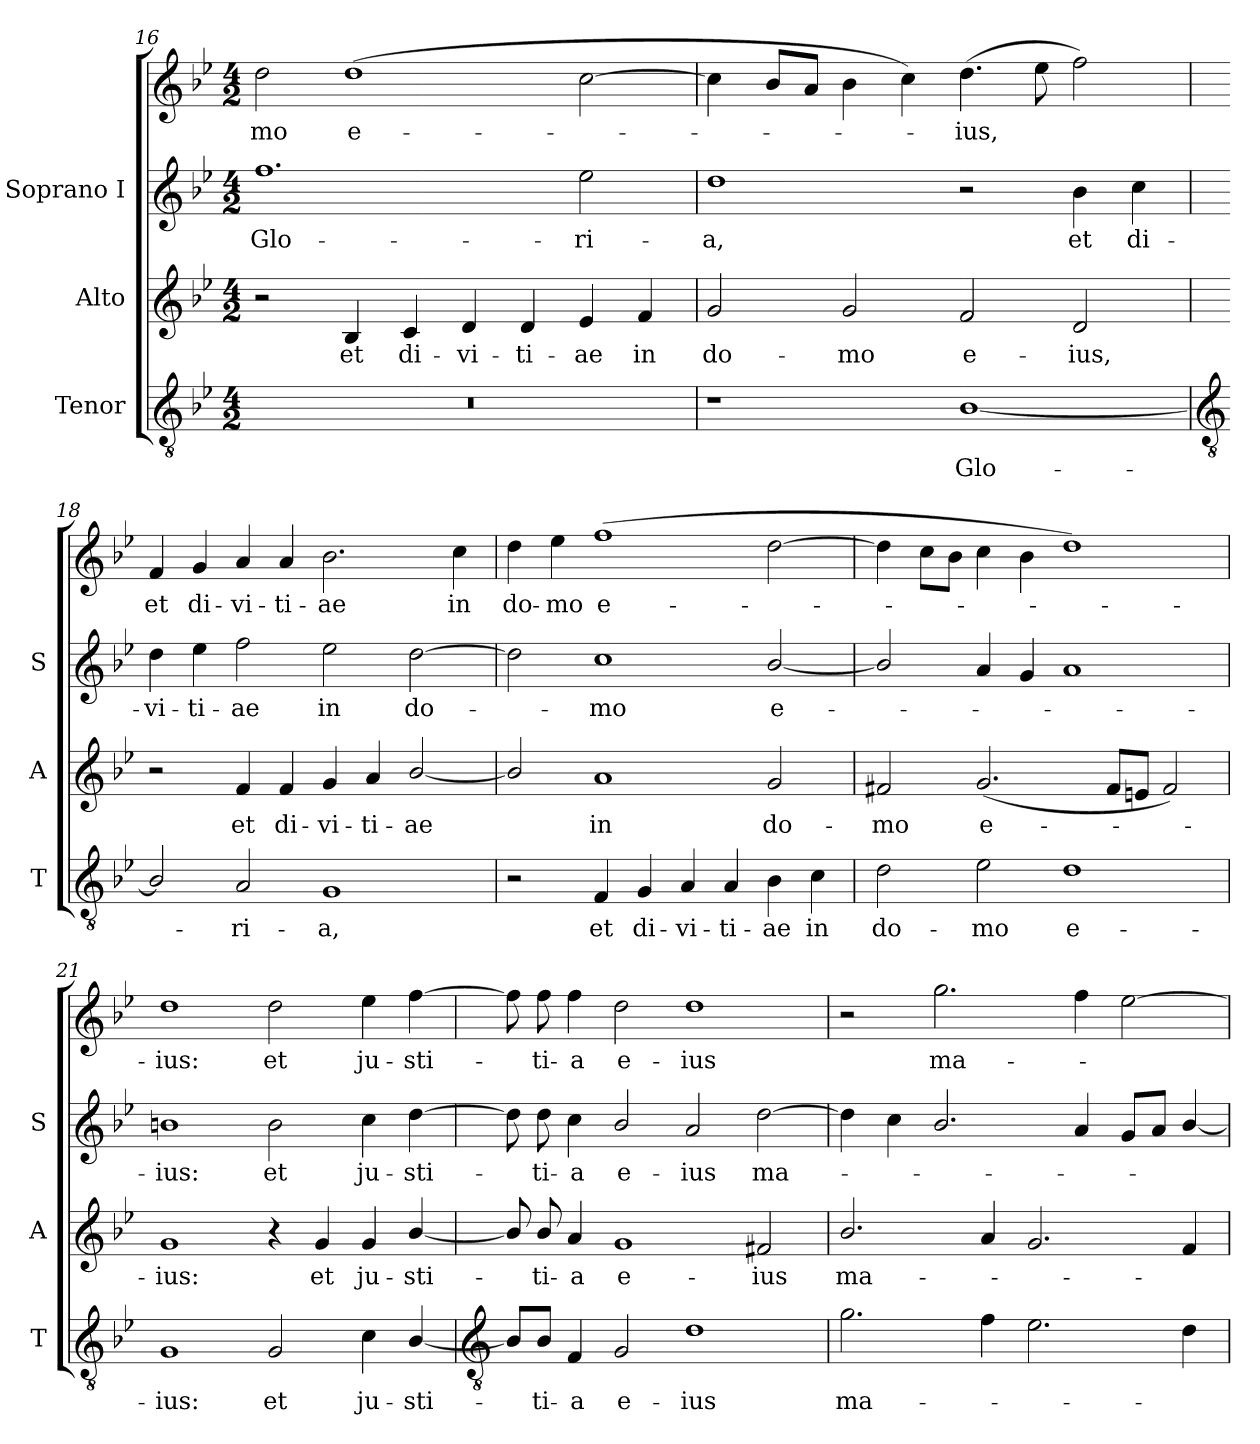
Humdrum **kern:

**kern	**text	**kern	**text	**kern	**text	**kern	**text
*part3	*part3	*part2	*part2	*part1	*part1	*part1	*part1
*staff4	*staff4	*staff3	*staff3	*staff2	*staff2	*staff1	*staff1
*I"Tenor	*	*I"Alto	*	*I"Soprano I	*	*	*
*I'T	*	*I'A	*	*I'S	*	*	*
*clefGv2	*	*clefG2	*	*clefG2	*	*clefG2	*
*k[b-e-]	*	*k[b-e-]	*	*k[b-e-]	*	*k[b-e-]	*
*B-:	*	*B-:	*	*B-:	*	*B-:	*
*M4/2	*	*M4/2	*	*M4/2	*	*M4/2	*
=16	=16	=16	=16	=16	=16	=16	=16
!	!	!	!	!	!LO:LY:b	!	!LO:LY:b
0r	.	2r	.	1.ff	Glo-	2dd	mo
!	!	!	!LO:LY:b	!	!	!	!LO:LY:b
.	.	4B-	et	.	.	(>1dd	e-
!	!	!	!LO:LY:b	!	!	!	!
.	.	4c	di-	.	.	.	.
!	!	!	!LO:LY:b	!	!	!	!
.	.	4d	-vi-	.	.	.	.
!	!	!	!LO:LY:b	!	!	!	!
.	.	4d	-ti-	.	.	.	.
!	!	!	!LO:LY:b	!	!LO:LY:b	!	!
.	.	4e-	-ae	2ee-	-ri-	[2cc	.
!	!	!	!LO:LY:b	!	!	!	!
.	.	4f	in	.	.	.	.
=17	=17	=17	=17	=17	=17	=17	=17
!	!	!	!LO:LY:b	!	!LO:LY:b	!	!
1r	.	2g	do-	1dd	a,	4cc]	.
.	.	.	.	.	.	8b-L	.
.	.	.	.	.	.	8aJ	.
!	!	!	!LO:LY:b	!	!	!	!
.	.	2g	-mo	.	.	4b-	.
.	.	.	.	.	.	4cc)	.
!	!LO:LY:b	!	!LO:LY:b	!	!	!	!LO:LY:b
[1B-/	Glo-	2f	e-	2r	.	(>4.dd	-ius,
.	.	.	.	.	.	8ee-	.
!	!	!	!LO:LY:b	!	!LO:LY:b	!	!
.	.	2d	-ius,	4b-	et	2ff)	.
!	!	!	!	!	!LO:LY:b	!	!
.	.	.	.	4cc	di-	.	.
!!LO:LB:g=z
=18	=18	=18	=18	=18	=18	=18	=18
*clefGv2	*	*	*	*	*	*	*
!	!	!	!	!	!LO:LY:b	!	!LO:LY:b
2B-/]	.	2r	.	4dd	vi-	4f	-et
!	!	!	!	!	!LO:LY:b	!	!LO:LY:b
.	.	.	.	4ee-	-ti-	4g	di-
!	!LO:LY:b	!	!LO:LY:b	!	!LO:LY:b	!	!LO:LY:b
2A/	ri-	4f	et	2ff	-ae	4a	-vi-
!	!	!	!LO:LY:b	!	!	!	!LO:LY:b
.	.	4f	di-	.	.	4a	-ti-
!	!LO:LY:b	!	!LO:LY:b	!	!LO:LY:b	!	!LO:LY:b
1G	-a,	4g	-vi-	2ee-	in	2.b-	-ae
!	!	!	!LO:LY:b	!	!	!	!
.	.	4a	-ti-	.	.	.	.
!	!	!	!LO:LY:b	!	!LO:LY:b	!	!
.	.	[2b-/	-ae	[2dd	do-	.	.
!	!	!	!	!	!	!	!LO:LY:b
.	.	.	.	.	.	4cc	in
=19	=19	=19	=19	=19	=19	=19	=19
!	!	!	!	!	!	!	!LO:LY:b
2r	.	2b-/]	.	2dd]	.	4dd	do-
!	!	!	!	!	!	!	!LO:LY:b
.	.	.	.	.	.	4ee-	-mo
!	!LO:LY:b	!	!LO:LY:b	!	!LO:LY:b	!	!LO:LY:b
4F	et	1a	in	1cc	mo	(>1ff	e-
!	!LO:LY:b	!	!	!	!	!	!
4G	di-	.	.	.	.	.	.
!	!LO:LY:b	!	!	!	!	!	!
4A	-vi-	.	.	.	.	.	.
!	!LO:LY:b	!	!	!	!	!	!
4A	-ti-	.	.	.	.	.	.
!	!LO:LY:b	!	!LO:LY:b	!	!LO:LY:b	!	!
4B-	-ae	2g	do-	[2b-/	e-	[2dd	.
!	!LO:LY:b	!	!	!	!	!	!
4c	in	.	.	.	.	.	.
=20	=20	=20	=20	=20	=20	=20	=20
!	!LO:LY:b	!	!LO:LY:b	!	!	!	!
2d	do-	2f#X	-mo	2b-/]	.	4dd]	.
.	.	.	.	.	.	8ccL	.
.	.	.	.	.	.	8b-J	.
!	!LO:LY:b	!	!LO:LY:b	!	!	!	!
2e-	-mo	(<2.g	e-	4a	.	4cc	.
.	.	.	.	4g/	.	4b-	.
!	!LO:LY:b	!	!	!	!	!	!
1d	e-	.	.	1a	.	1dd)	.
.	.	8f#L	.	.	.	.	.
.	.	8enJ	.	.	.	.	.
.	.	2f#)	.	.	.	.	.
=21	=21	=21	=21	=21	=21	=21	=21
!	!LO:LY:b	!	!LO:LY:b	!	!LO:LY:b	!	!LO:LY:b
1G	-ius:	1g	ius:	1bn	ius:	1dd	ius:
!	!LO:LY:b	!	!	!	!LO:LY:b	!	!LO:LY:b
2G	et	4r	.	2b	et	2dd	et
!	!	!	!LO:LY:b	!	!	!	!
.	.	4g	et	.	.	.	.
!	!LO:LY:b	!	!LO:LY:b	!	!LO:LY:b	!	!LO:LY:b
4c	ju-	4g	ju-	4cc	ju-	4ee-	ju-
!	!LO:LY:b	!	!LO:LY:b	!	!LO:LY:b	!	!LO:LY:b
[4B-/	-sti-	[4b-/	-sti-	[4dd	-sti-	[4ff	-sti-
!!LO:LB:g=z
=22	=22	=22	=22	=22	=22	=22	=22
*clefGv2	*	*	*	*	*	*	*
8B-/L]	.	8b-/]	.	8dd]	.	8ff]	.
!	!LO:LY:b	!	!LO:LY:b	!	!LO:LY:b	!	!LO:LY:b
8B-/J	ti-	8b-/	ti-	8dd	ti-	8ff	ti-
!	!LO:LY:b	!	!LO:LY:b	!	!LO:LY:b	!	!LO:LY:b
4F	-a	4a/	-a	4cc	-a	4ff	-a
!	!LO:LY:b	!	!LO:LY:b	!	!LO:LY:b	!	!LO:LY:b
2G	e-	1g	e-	2b-/	e-	2dd	e-
!	!LO:LY:b	!	!	!	!LO:LY:b	!	!LO:LY:b
1d	-ius	.	.	2a	-ius	1dd	-ius
!	!	!	!LO:LY:b	!	!LO:LY:b	!	!
.	.	2f#X	-ius	[2dd	ma-	.	.
=23	=23	=23	=23	=23	=23	=23	=23
!	!LO:LY:b	!	!LO:LY:b	!	!	!	!
2.g	ma-	2.b-/	ma-	4dd]	.	2r	.
.	.	.	.	4cc	.	.	.
!	!	!	!	!	!	!	!LO:LY:b
.	.	.	.	2.b-/	.	2.gg	ma-
4f	.	4a/	.	.	.	.	.
2.e-	.	2.g	.	.	.	.	.
.	.	.	.	4a/	.	4ff	.
.	.	.	.	8gL	.	[2ee-	.
.	.	.	.	8aJ	.	.	.
4d	.	4f	.	[4b-/	.	.	.
=	=	=	=	=	=	=	=
*-	*-	*-	*-	*-	*-	*-	*-
